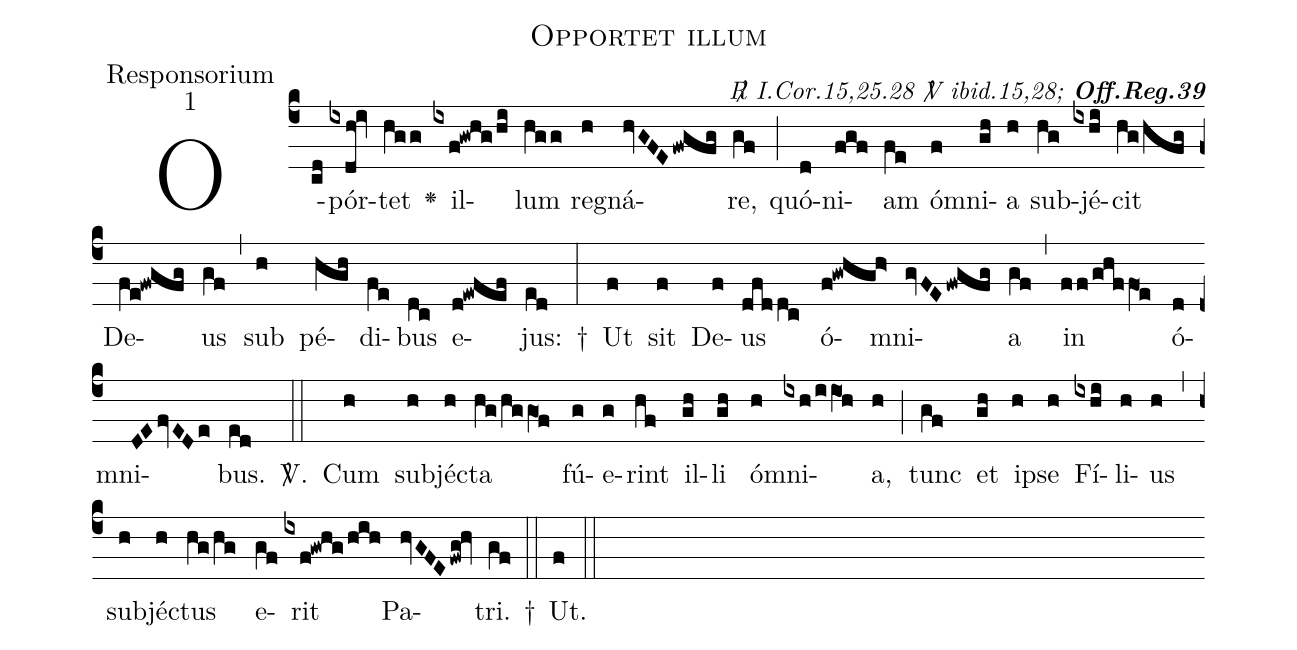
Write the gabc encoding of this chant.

name:Opportet illum;
office-part:Responsorium;
mode:1;
commentary:{\itshape\mdseries \Rbar\ I.Cor.15,25.28 \Vbar\  ibid.15,28;\/}  {\bfseries Off.Reg.39};
%%
(c4)O(cd)pór(ixdh!iv)tet(hgg) <v>\greheightstar</v>() il(ixf!gwhg/hi)lum(hgg) re(h)gná(hvGFE/fwgfg)re,(gf) (;) quó(d)ni(fgf)am(fe) óm(f)ni(gh)a(h) sub(hg)jé(ixhi)cit(hg/hfg) De(fe!fwgfg)us(gf) (,) sub(h) pé(hgh)di(fe)bus(dc) e(d!ewfef)jus:(ed) †(:) Ut(f) sit(f) De(f)us(dfddc) ó(f!gwhgh>)mni(gvFEfwgfg)a(gf) (,) in(ff/ghffO1e) ó(d)mni(DEfvEDe)bus.(ed)  <sp>V/</sp>.(::) Cum(h) sub(h)jéc(h)ta(hg/hggO1f) fú(g)e(g)rint(hf) il(gh)li(gh) óm(h)ni(ixh/iiO1h)a,(h) (;) tunc(gf) et(gh) i(h)pse(h) Fí(ixhi)li(h)us(h) (,) sub(h)jé(h)ctus(hg/hg) e(gf)rit(ixf!gwhg/hih) Pa(hvGFEfwg!hv)tri.(gf) †(::) Ut.(f) (::)
